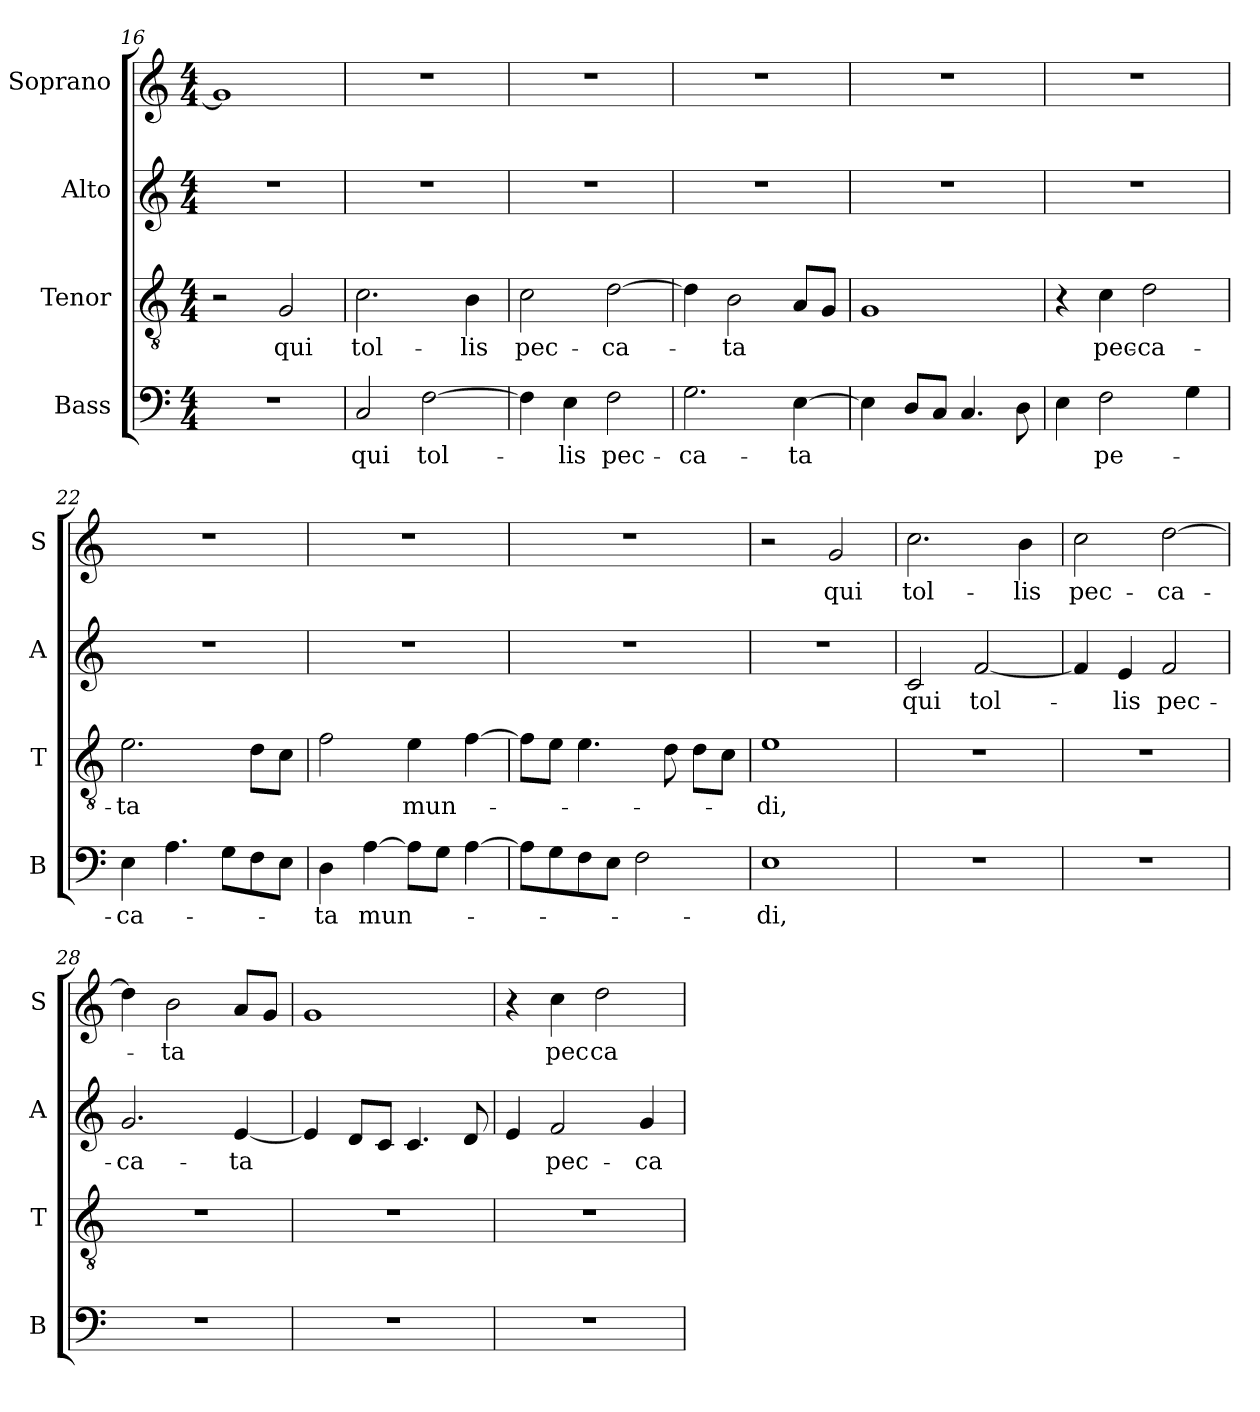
**kern	**text	**kern	**text	**kern	**text	**kern	**text
*part4	*part4	*part3	*part3	*part2	*part2	*part1	*part1
*staff4	*staff4	*staff3	*staff3	*staff2	*staff2	*staff1	*staff1
*I"Bass	*	*I"Tenor	*	*I"Alto	*	*I"Soprano	*
*I'B	*	*I'T	*	*I'A	*	*I'S	*
*clefF4	*	*clefGv2	*	*clefG2	*	*clefG2	*
*k[]	*	*k[]	*	*k[]	*	*k[]	*
*C:	*	*C:	*	*C:	*	*C:	*
*M4/4	*	*M4/4	*	*M4/4	*	*M4/4	*
=16	=16	=16	=16	=16	=16	=16	=16
1r	.	2r	.	1r	.	1g]	.
.	.	2G/	qui	.	.	.	.
=17	=17	=17	=17	=17	=17	=17	=17
2C/	qui	2.c\	tol-	1r	.	1r	.
[2F\	tol-	.	.	.	.	.	.
.	.	4B\	-lis	.	.	.	.
=18	=18	=18	=18	=18	=18	=18	=18
4F\]	.	2c\	pec-	1r	.	1r	.
4E\	-lis	.	.	.	.	.	.
2F\	pec-	[2d\	-ca-	.	.	.	.
!!LO:LB:g=z
=19	=19	=19	=19	=19	=19	=19	=19
2.G\	-ca-	4d\]	.	1r	.	1r	.
.	.	2B\	-ta	.	.	.	.
[4E\	-ta	8A/L	.	.	.	.	.
.	.	8G/J	.	.	.	.	.
=20	=20	=20	=20	=20	=20	=20	=20
4E\]	.	1G	.	1r	.	1r	.
8D/L	.	.	.	.	.	.	.
8C/J	.	.	.	.	.	.	.
4.C/	.	.	.	.	.	.	.
8D\	.	.	.	.	.	.	.
=21	=21	=21	=21	=21	=21	=21	=21
4E\	.	4r	.	1r	.	1r	.
2F\	pe-	4c\	pec-	.	.	.	.
.	.	2d\	-ca-	.	.	.	.
4G\	.	.	.	.	.	.	.
=22	=22	=22	=22	=22	=22	=22	=22
4E\	-ca-	2.e\	-ta	1r	.	1r	.
4.A\	.	.	.	.	.	.	.
8G\L	.	.	.	.	.	.	.
8F\	.	8d\L	.	.	.	.	.
8E\J	.	8c\J	.	.	.	.	.
=23	=23	=23	=23	=23	=23	=23	=23
4D\	-ta	2f\	.	1r	.	1r	.
[4A\	mun-	.	.	.	.	.	.
8A\L]	.	4e\	mun-	.	.	.	.
8G\J	.	.	.	.	.	.	.
[4A\	.	[4f\	.	.	.	.	.
=24	=24	=24	=24	=24	=24	=24	=24
8A\L]	.	8f\L]	.	1r	.	1r	.
8G\	.	8e\J	.	.	.	.	.
8F\	.	4.e\	.	.	.	.	.
8E\J	.	.	.	.	.	.	.
2F\	.	.	.	.	.	.	.
.	.	8d\	.	.	.	.	.
.	.	8d\L	.	.	.	.	.
.	.	8c\J	.	.	.	.	.
!!LO:PB:g=z
=25	=25	=25	=25	=25	=25	=25	=25
1E	-di,	1e	-di,	1r	.	2r	.
.	.	.	.	.	.	2g/	qui
=26	=26	=26	=26	=26	=26	=26	=26
1r	.	1r	.	2c/	qui	2.cc\	tol-
.	.	.	.	[2f/	tol-	.	.
.	.	.	.	.	.	4b\	-lis
=27	=27	=27	=27	=27	=27	=27	=27
1r	.	1r	.	4f/]	.	2cc\	pec-
.	.	.	.	4e/	-lis	.	.
.	.	.	.	2f/	pec-	[2dd\	-ca-
=28	=28	=28	=28	=28	=28	=28	=28
1r	.	1r	.	2.g/	-ca-	4dd\]	.
.	.	.	.	.	.	2b\	-ta
.	.	.	.	[4e/	-ta	8a/L	.
.	.	.	.	.	.	8g/J	.
=29	=29	=29	=29	=29	=29	=29	=29
1r	.	1r	.	4e/]	.	1g	.
.	.	.	.	8d/L	.	.	.
.	.	.	.	8c/J	.	.	.
.	.	.	.	4.c/	.	.	.
.	.	.	.	8d/	.	.	.
=30	=30	=30	=30	=30	=30	=30	=30
1r	.	1r	.	4e/	.	4r	.
.	.	.	.	2f/	pec-	4cc\	pec
.	.	.	.	.	.	2dd\	ca
.	.	.	.	4g/	-ca-	.	.
=	=	=	=	=	=	=	=
*-	*-	*-	*-	*-	*-	*-	*-
